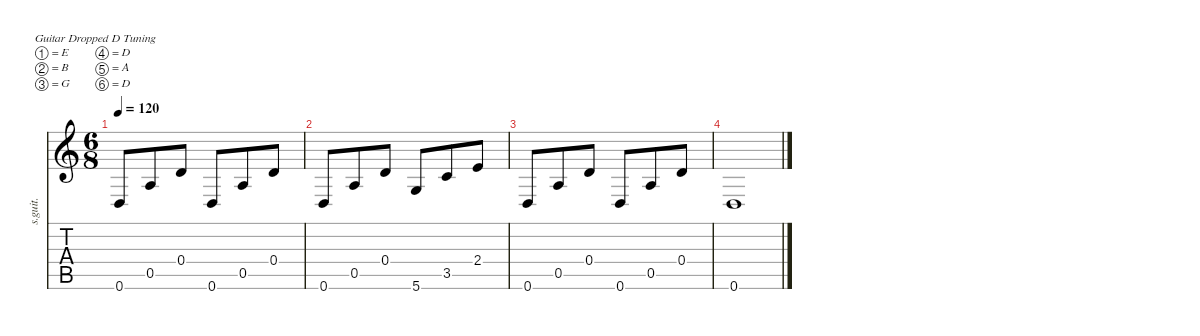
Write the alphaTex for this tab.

\defaultSystemsLayout 4
\hideDynamics
\bracketExtendMode nobrackets
\track ("Steel Guitar" "s.guit.") {instrument acousticguitarsteel}
\staff {score tabs}
\tuning (E4 B3 G3 D3 A2 D2)
\ts (6 8)
\tempo 120
\clef g2
\ks c
0.6.8{dy mf beam Up} 0.5.8{beam Up} 0.4.8{beam Up} 0.6.8{beam Up} 0.5.8{beam Up} 0.4.8{beam Up} |
0.6.8{beam Up} 0.5.8{beam Up} 0.4.8{beam Up} 5.6.8{beam Up} 3.5.8{beam Up} 2.4.8{beam Up} |
0.6.8{beam Up} 0.5.8{beam Up} 0.4.8{beam Up} 0.6.8{beam Up} 0.5.8{beam Up} 0.4.8{beam Up} |
0.6.1{beam Up}
